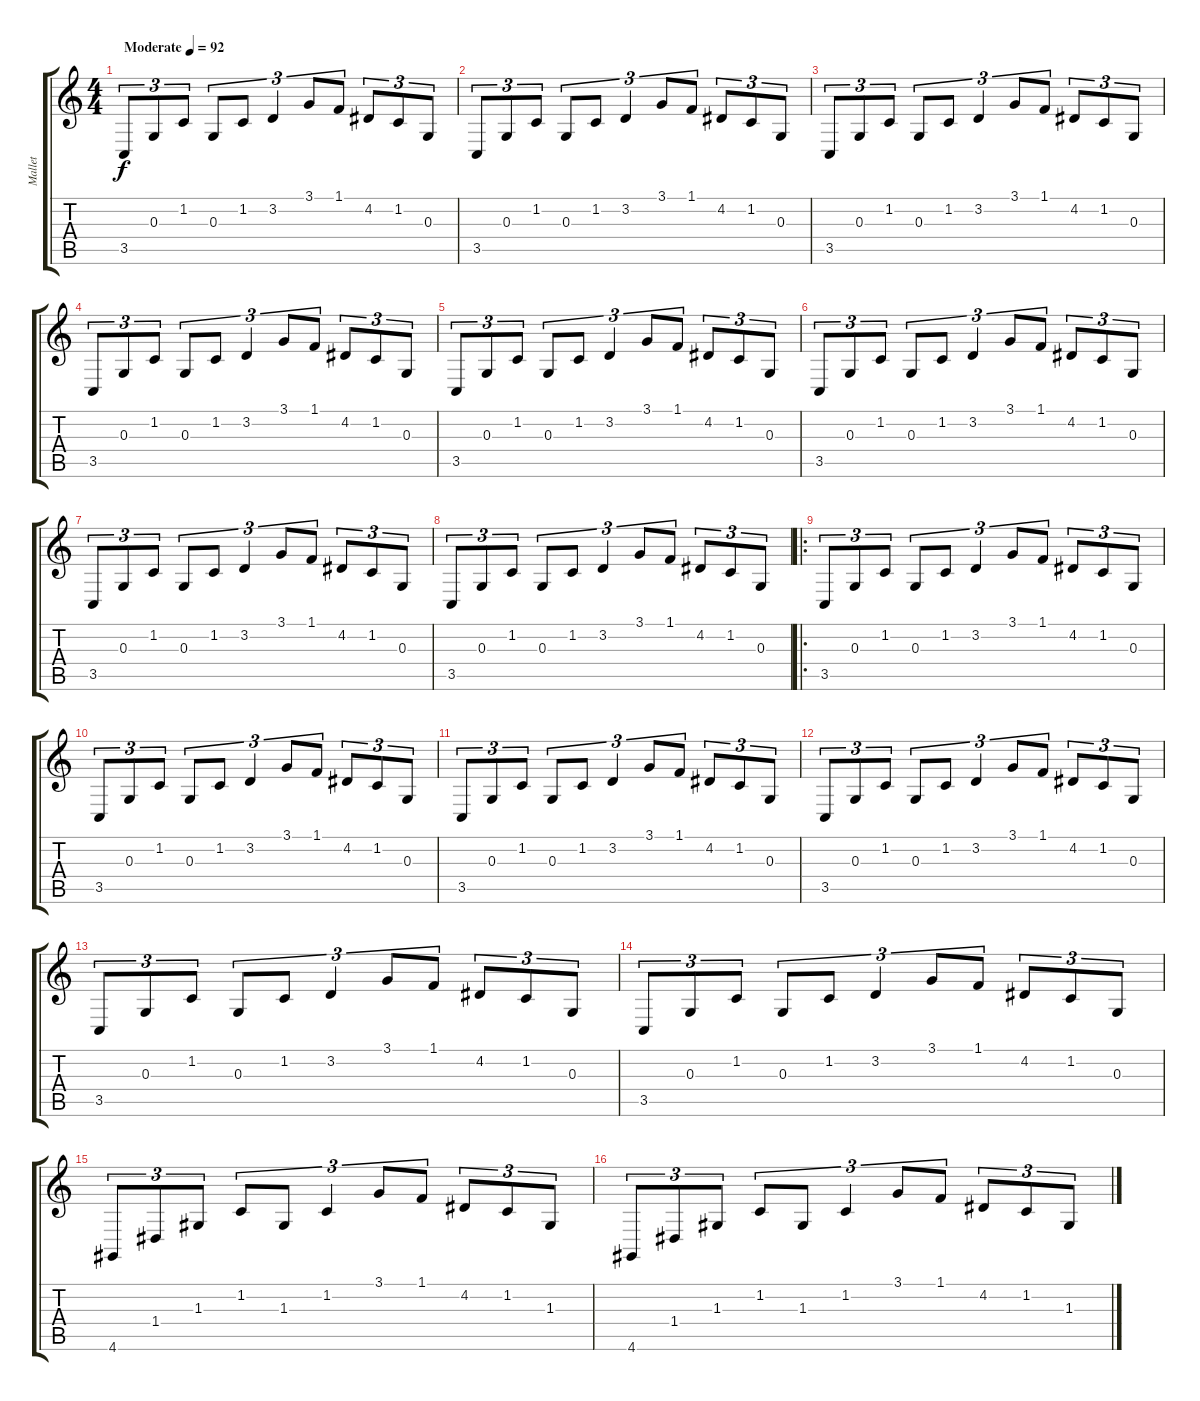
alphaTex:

\track ("Mallet" "Mallet") {instrument marimba}
\staff {score tabs}
\tuning (E4 B3 G3 D3 A2 E2) {hide}
\ts (4 4)
\tempo (92 "Moderate")
\clef g2
\ks c
3.5.8{tu (3 2) dy f instrument marimba} 0.3.8{tu (3 2)} 1.2.8{tu (3 2)} 0.3.8{tu (3 2)} 1.2.8{tu (3 2)} 3.2.4{tu (3 2)} 3.1.8{tu (3 2)} 1.1.8{tu (3 2)} 4.2.8{tu (3 2)} 1.2.8{tu (3 2)} 0.3.8{tu (3 2)} |
3.5.8{tu (3 2)} 0.3.8{tu (3 2)} 1.2.8{tu (3 2)} 0.3.8{tu (3 2)} 1.2.8{tu (3 2)} 3.2.4{tu (3 2)} 3.1.8{tu (3 2)} 1.1.8{tu (3 2)} 4.2.8{tu (3 2)} 1.2.8{tu (3 2)} 0.3.8{tu (3 2)} |
3.5.8{tu (3 2)} 0.3.8{tu (3 2)} 1.2.8{tu (3 2)} 0.3.8{tu (3 2)} 1.2.8{tu (3 2)} 3.2.4{tu (3 2)} 3.1.8{tu (3 2)} 1.1.8{tu (3 2)} 4.2.8{tu (3 2)} 1.2.8{tu (3 2)} 0.3.8{tu (3 2)} |
3.5.8{tu (3 2)} 0.3.8{tu (3 2)} 1.2.8{tu (3 2)} 0.3.8{tu (3 2)} 1.2.8{tu (3 2)} 3.2.4{tu (3 2)} 3.1.8{tu (3 2)} 1.1.8{tu (3 2)} 4.2.8{tu (3 2)} 1.2.8{tu (3 2)} 0.3.8{tu (3 2)} |
3.5.8{tu (3 2)} 0.3.8{tu (3 2)} 1.2.8{tu (3 2)} 0.3.8{tu (3 2)} 1.2.8{tu (3 2)} 3.2.4{tu (3 2)} 3.1.8{tu (3 2)} 1.1.8{tu (3 2)} 4.2.8{tu (3 2)} 1.2.8{tu (3 2)} 0.3.8{tu (3 2)} |
3.5.8{tu (3 2)} 0.3.8{tu (3 2)} 1.2.8{tu (3 2)} 0.3.8{tu (3 2)} 1.2.8{tu (3 2)} 3.2.4{tu (3 2)} 3.1.8{tu (3 2)} 1.1.8{tu (3 2)} 4.2.8{tu (3 2)} 1.2.8{tu (3 2)} 0.3.8{tu (3 2)} |
3.5.8{tu (3 2)} 0.3.8{tu (3 2)} 1.2.8{tu (3 2)} 0.3.8{tu (3 2)} 1.2.8{tu (3 2)} 3.2.4{tu (3 2)} 3.1.8{tu (3 2)} 1.1.8{tu (3 2)} 4.2.8{tu (3 2)} 1.2.8{tu (3 2)} 0.3.8{tu (3 2)} |
3.5.8{tu (3 2)} 0.3.8{tu (3 2)} 1.2.8{tu (3 2)} 0.3.8{tu (3 2)} 1.2.8{tu (3 2)} 3.2.4{tu (3 2)} 3.1.8{tu (3 2)} 1.1.8{tu (3 2)} 4.2.8{tu (3 2)} 1.2.8{tu (3 2)} 0.3.8{tu (3 2)} |
\ro
3.5.8{tu (3 2)} 0.3.8{tu (3 2)} 1.2.8{tu (3 2)} 0.3.8{tu (3 2)} 1.2.8{tu (3 2)} 3.2.4{tu (3 2)} 3.1.8{tu (3 2)} 1.1.8{tu (3 2)} 4.2.8{tu (3 2)} 1.2.8{tu (3 2)} 0.3.8{tu (3 2)} |
3.5.8{tu (3 2)} 0.3.8{tu (3 2)} 1.2.8{tu (3 2)} 0.3.8{tu (3 2)} 1.2.8{tu (3 2)} 3.2.4{tu (3 2)} 3.1.8{tu (3 2)} 1.1.8{tu (3 2)} 4.2.8{tu (3 2)} 1.2.8{tu (3 2)} 0.3.8{tu (3 2)} |
3.5.8{tu (3 2)} 0.3.8{tu (3 2)} 1.2.8{tu (3 2)} 0.3.8{tu (3 2)} 1.2.8{tu (3 2)} 3.2.4{tu (3 2)} 3.1.8{tu (3 2)} 1.1.8{tu (3 2)} 4.2.8{tu (3 2)} 1.2.8{tu (3 2)} 0.3.8{tu (3 2)} |
3.5.8{tu (3 2)} 0.3.8{tu (3 2)} 1.2.8{tu (3 2)} 0.3.8{tu (3 2)} 1.2.8{tu (3 2)} 3.2.4{tu (3 2)} 3.1.8{tu (3 2)} 1.1.8{tu (3 2)} 4.2.8{tu (3 2)} 1.2.8{tu (3 2)} 0.3.8{tu (3 2)} |
3.5.8{tu (3 2)} 0.3.8{tu (3 2)} 1.2.8{tu (3 2)} 0.3.8{tu (3 2)} 1.2.8{tu (3 2)} 3.2.4{tu (3 2)} 3.1.8{tu (3 2)} 1.1.8{tu (3 2)} 4.2.8{tu (3 2)} 1.2.8{tu (3 2)} 0.3.8{tu (3 2)} |
3.5.8{tu (3 2)} 0.3.8{tu (3 2)} 1.2.8{tu (3 2)} 0.3.8{tu (3 2)} 1.2.8{tu (3 2)} 3.2.4{tu (3 2)} 3.1.8{tu (3 2)} 1.1.8{tu (3 2)} 4.2.8{tu (3 2)} 1.2.8{tu (3 2)} 0.3.8{tu (3 2)} |
4.6.8{tu (3 2)} 1.4.8{tu (3 2)} 1.3.8{tu (3 2)} 1.2.8{tu (3 2)} 1.3.8{tu (3 2)} 1.2.4{tu (3 2)} 3.1.8{tu (3 2)} 1.1.8{tu (3 2)} 4.2.8{tu (3 2)} 1.2.8{tu (3 2)} 1.3.8{tu (3 2)} |
4.6.8{tu (3 2)} 1.4.8{tu (3 2)} 1.3.8{tu (3 2)} 1.2.8{tu (3 2)} 1.3.8{tu (3 2)} 1.2.4{tu (3 2)} 3.1.8{tu (3 2)} 1.1.8{tu (3 2)} 4.2.8{tu (3 2)} 1.2.8{tu (3 2)} 1.3.8{tu (3 2)}
